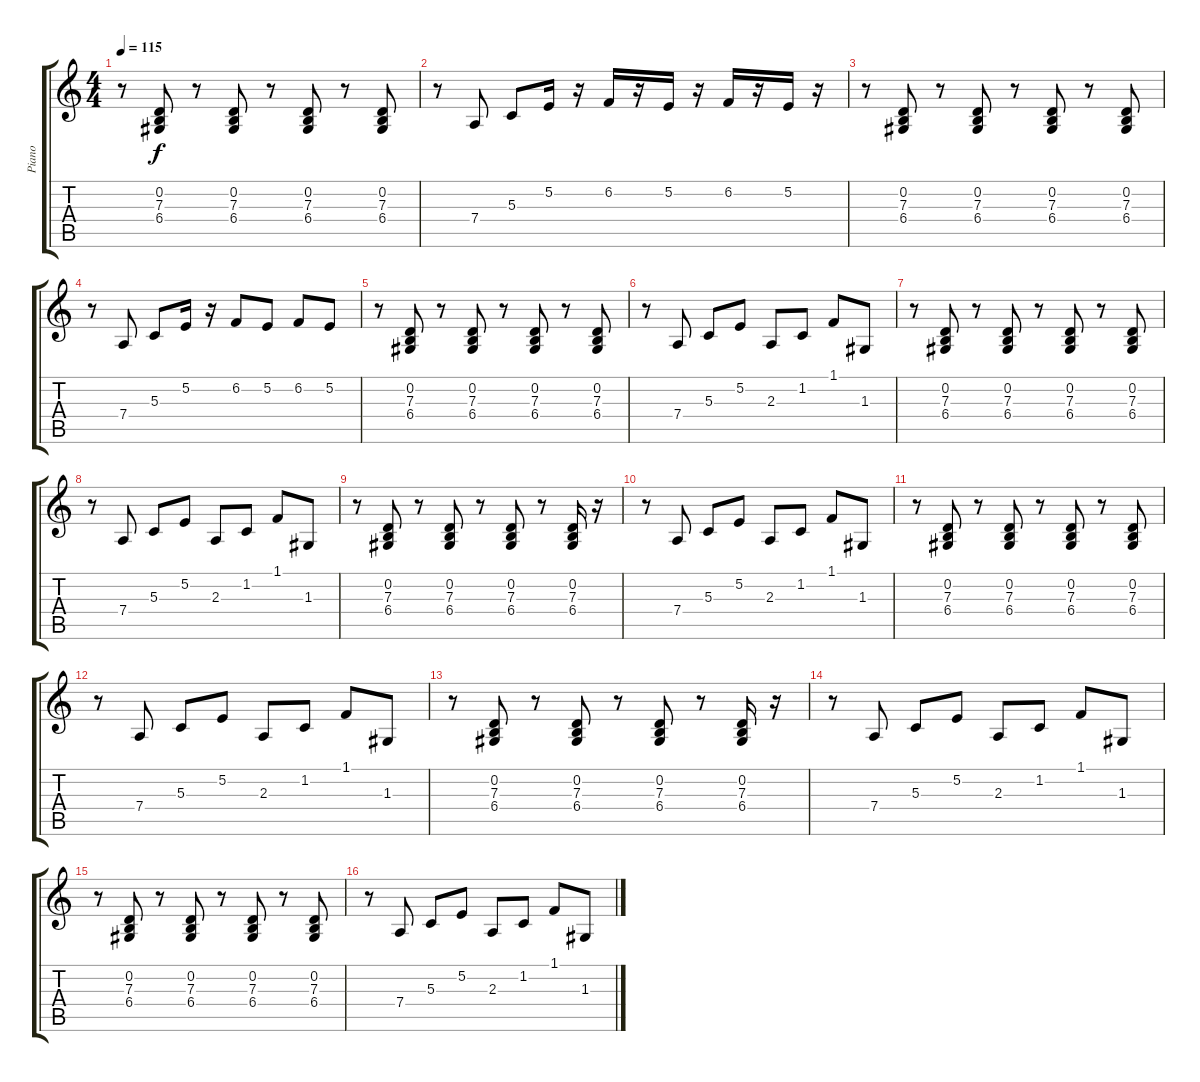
\track ("Piano" "Piano") {instrument brightacousticpiano}
\staff {score tabs}
\tuning (E4 B3 G3 D3 A2 E2) {hide}
\ts (4 4)
\tempo 115
\clef g2
\ks c
r.8{dy f} (0.2 7.3 6.4).8 r.8 (0.2 7.3 6.4).8 r.8 (0.2 7.3 6.4).8 r.8 (0.2 7.3 6.4).8 |
r.8 7.4.8 5.3.8 5.2.16 r.16 6.2.16 r.16 5.2.16 r.16 6.2.16 r.16 5.2.16 r.16 |
r.8 (0.2 7.3 6.4).8 r.8 (0.2 7.3 6.4).8 r.8 (0.2 7.3 6.4).8 r.8 (0.2 7.3 6.4).8 |
r.8 7.4.8 5.3.8 5.2.16 r.16 6.2.8 5.2.8 6.2.8 5.2.8 |
r.8 (0.2 7.3 6.4).8 r.8 (0.2 7.3 6.4).8 r.8 (0.2 7.3 6.4).8 r.8 (0.2 7.3 6.4).8 |
r.8 7.4.8 5.3.8 5.2.8 2.3.8 1.2.8 1.1.8 1.3.8 |
r.8 (0.2 7.3 6.4).8 r.8 (0.2 7.3 6.4).8 r.8 (0.2 7.3 6.4).8 r.8 (0.2 7.3 6.4).8 |
r.8 7.4.8 5.3.8 5.2.8 2.3.8 1.2.8 1.1.8 1.3.8 |
r.8 (0.2 7.3 6.4).8 r.8 (0.2 7.3 6.4).8 r.8 (0.2 7.3 6.4).8 r.8 (0.2 7.3 6.4).16 r.16 |
r.8 7.4.8 5.3.8 5.2.8 2.3.8 1.2.8 1.1.8 1.3.8 |
r.8 (0.2 7.3 6.4).8 r.8 (0.2 7.3 6.4).8 r.8 (0.2 7.3 6.4).8 r.8 (0.2 7.3 6.4).8 |
r.8 7.4.8 5.3.8 5.2.8 2.3.8 1.2.8 1.1.8 1.3.8 |
r.8 (0.2 7.3 6.4).8 r.8 (0.2 7.3 6.4).8 r.8 (0.2 7.3 6.4).8 r.8 (0.2 7.3 6.4).16 r.16 |
r.8 7.4.8 5.3.8 5.2.8 2.3.8 1.2.8 1.1.8 1.3.8 |
r.8 (0.2 7.3 6.4).8 r.8 (0.2 7.3 6.4).8 r.8 (0.2 7.3 6.4).8 r.8 (0.2 7.3 6.4).8 |
r.8 7.4.8 5.3.8 5.2.8 2.3.8 1.2.8 1.1.8 1.3.8
